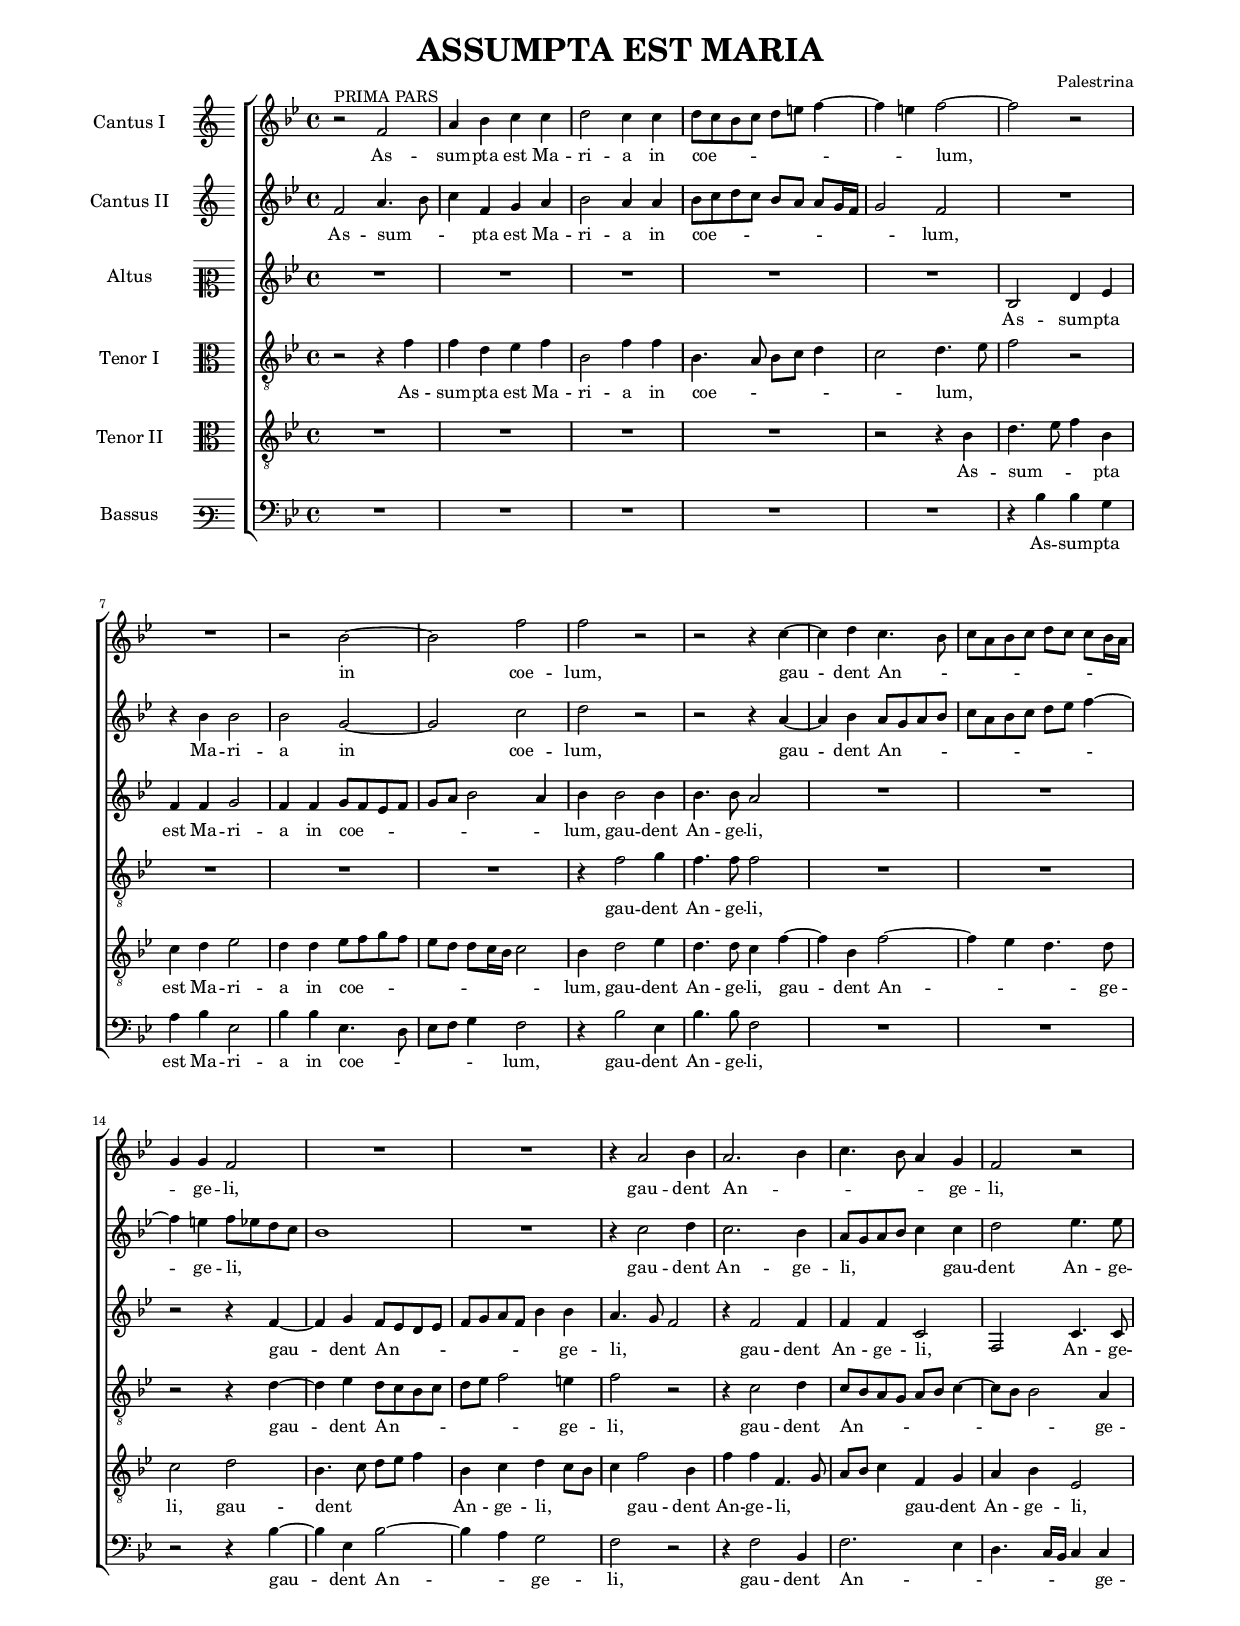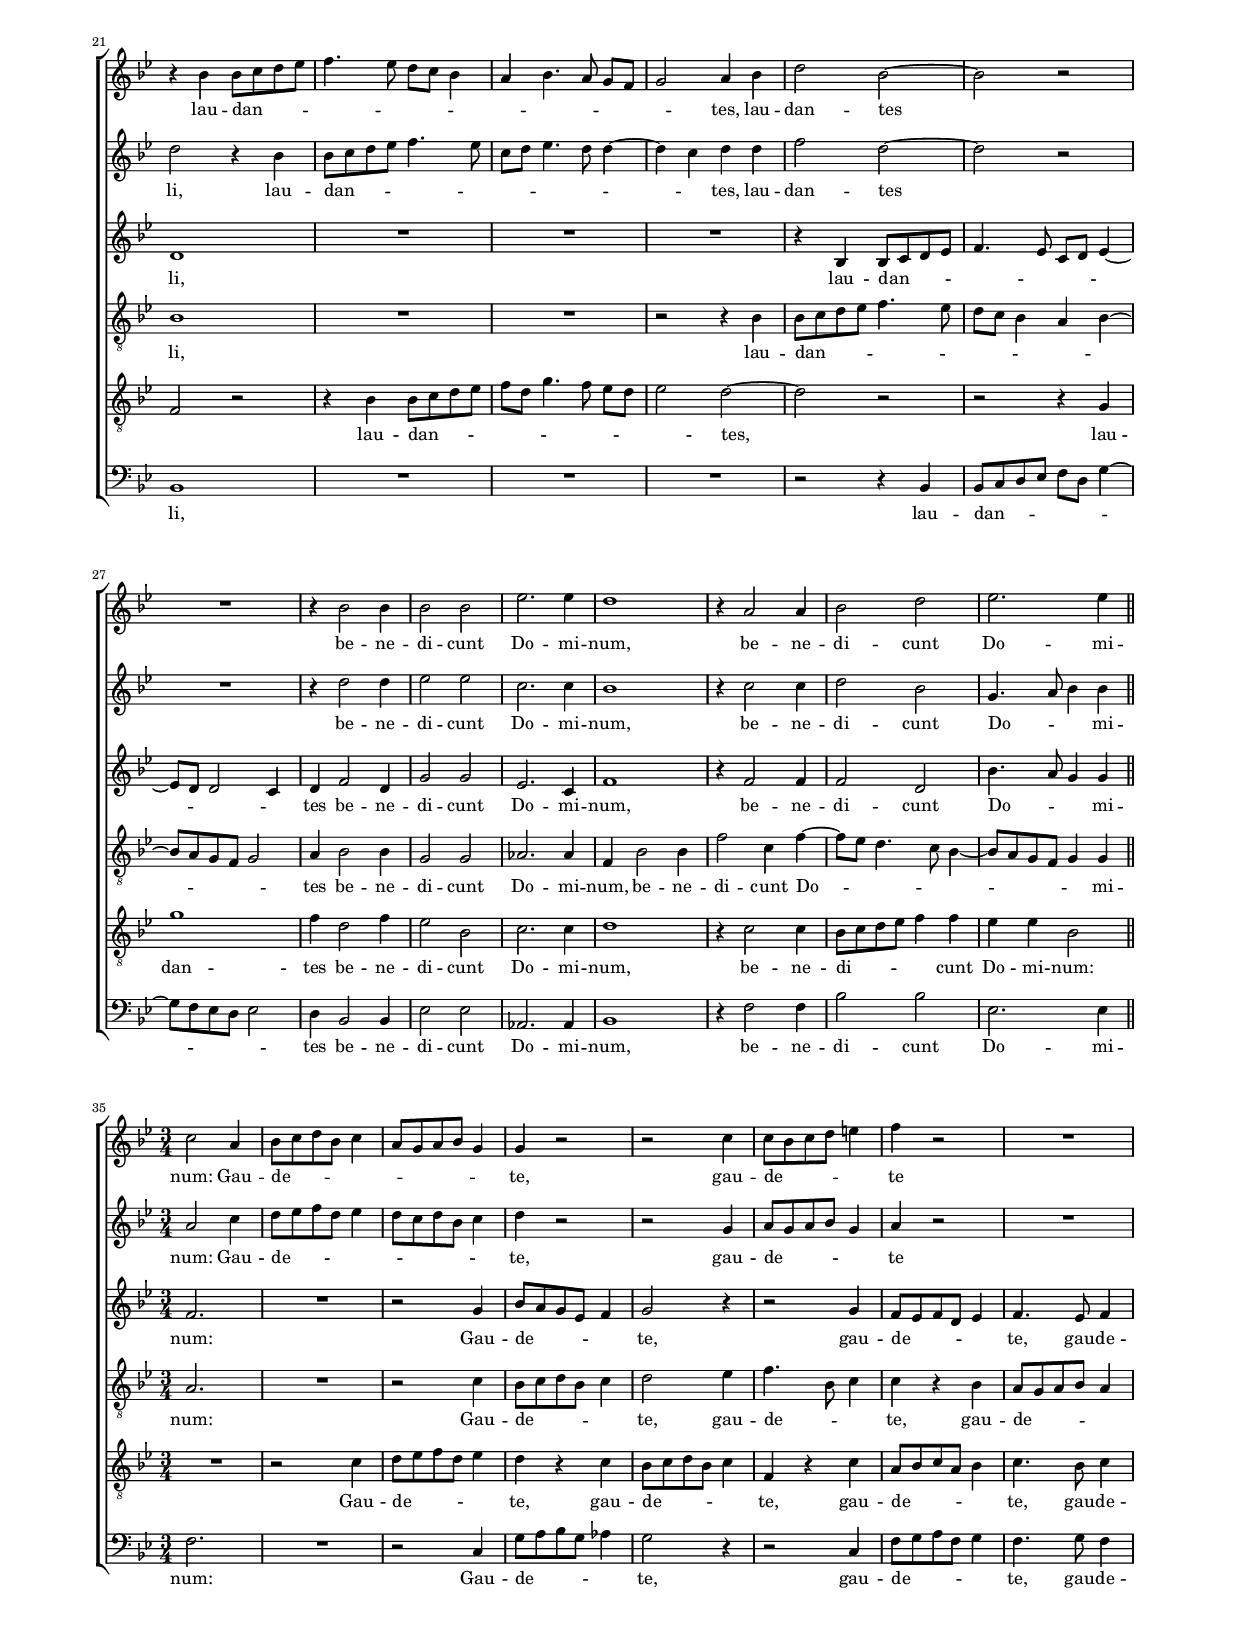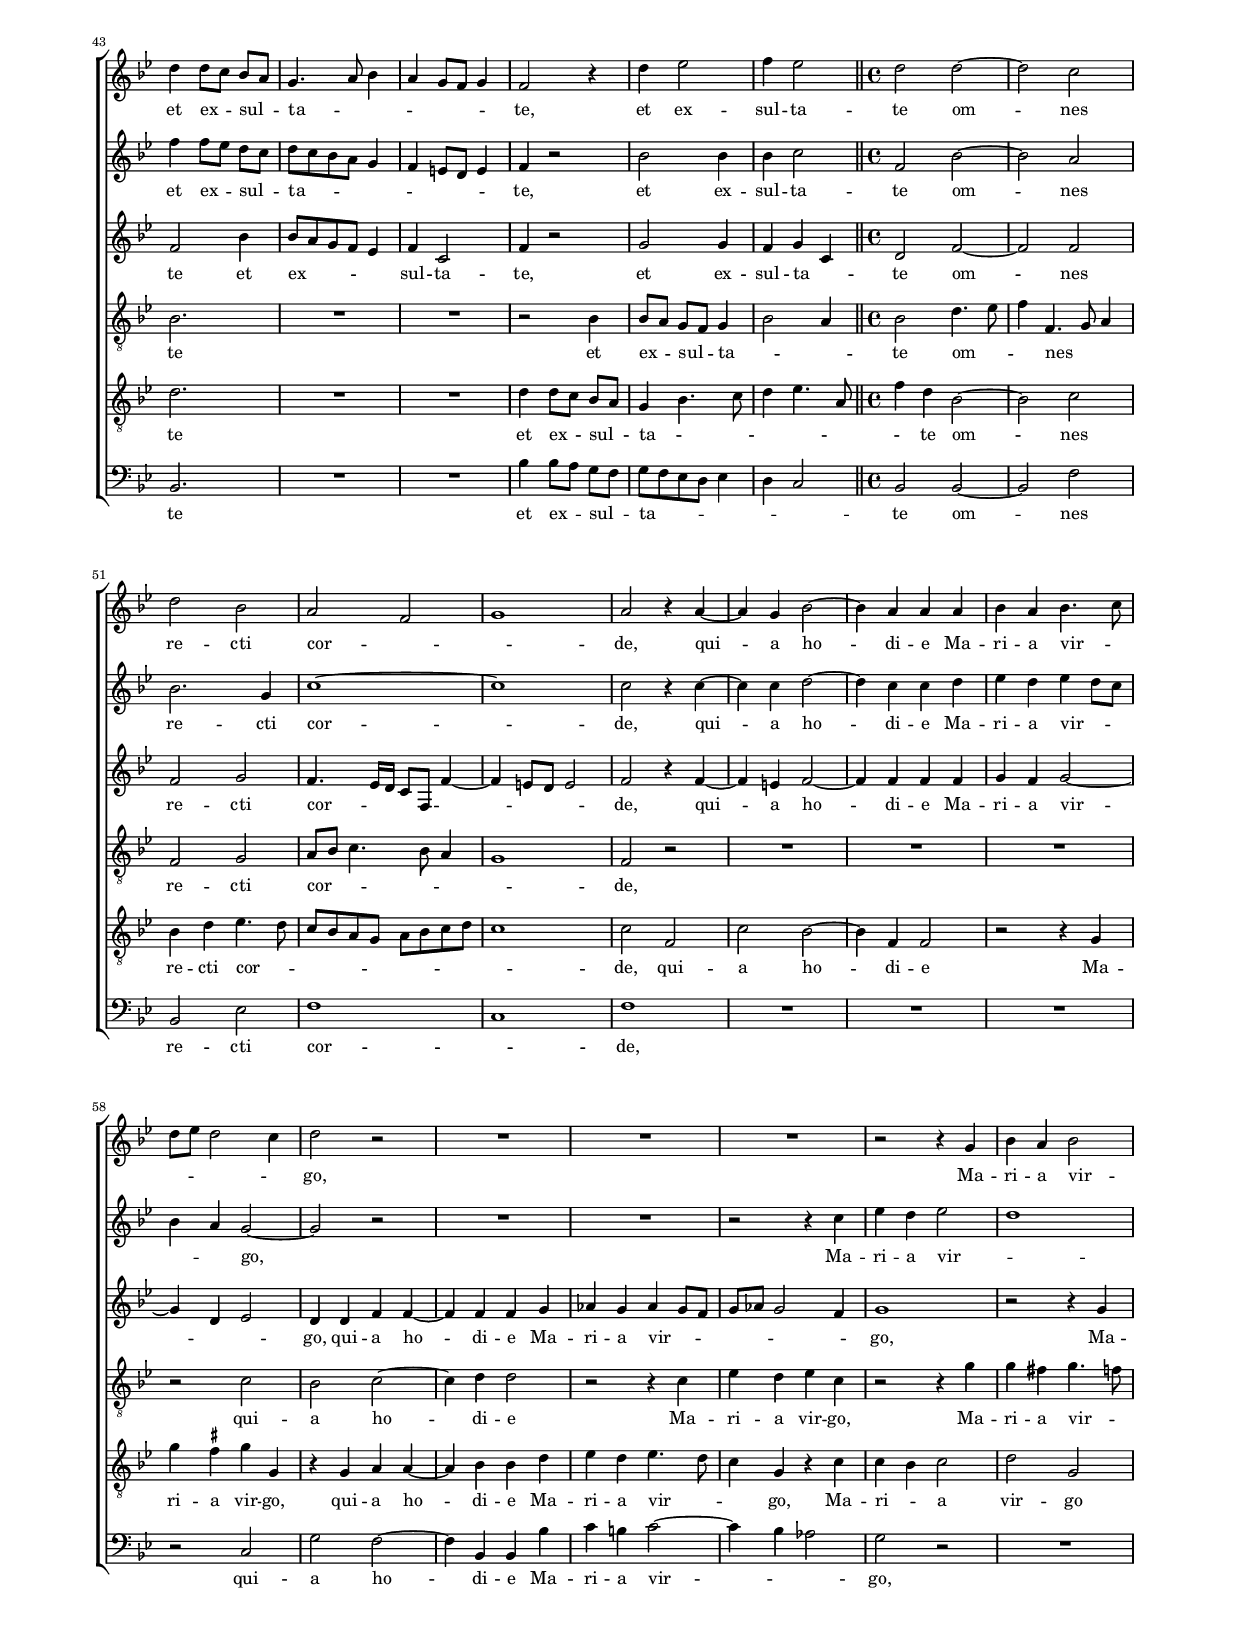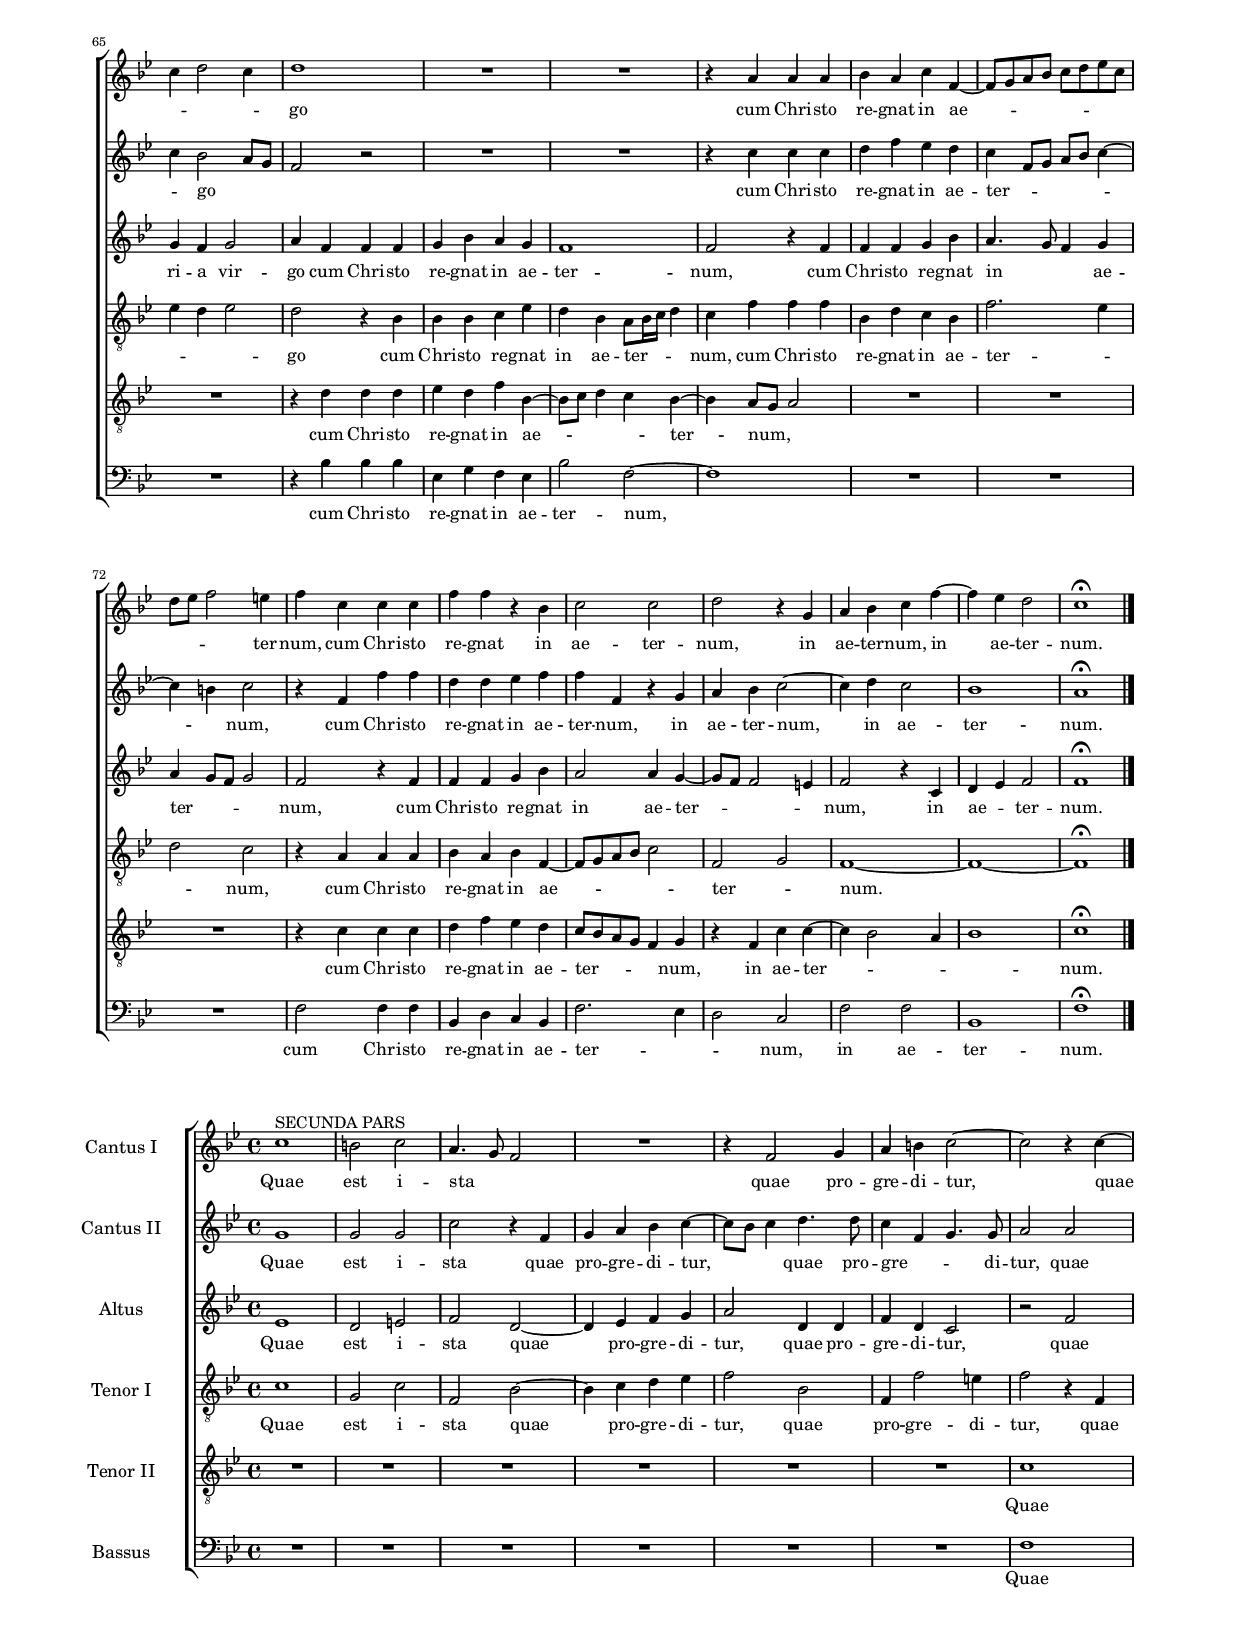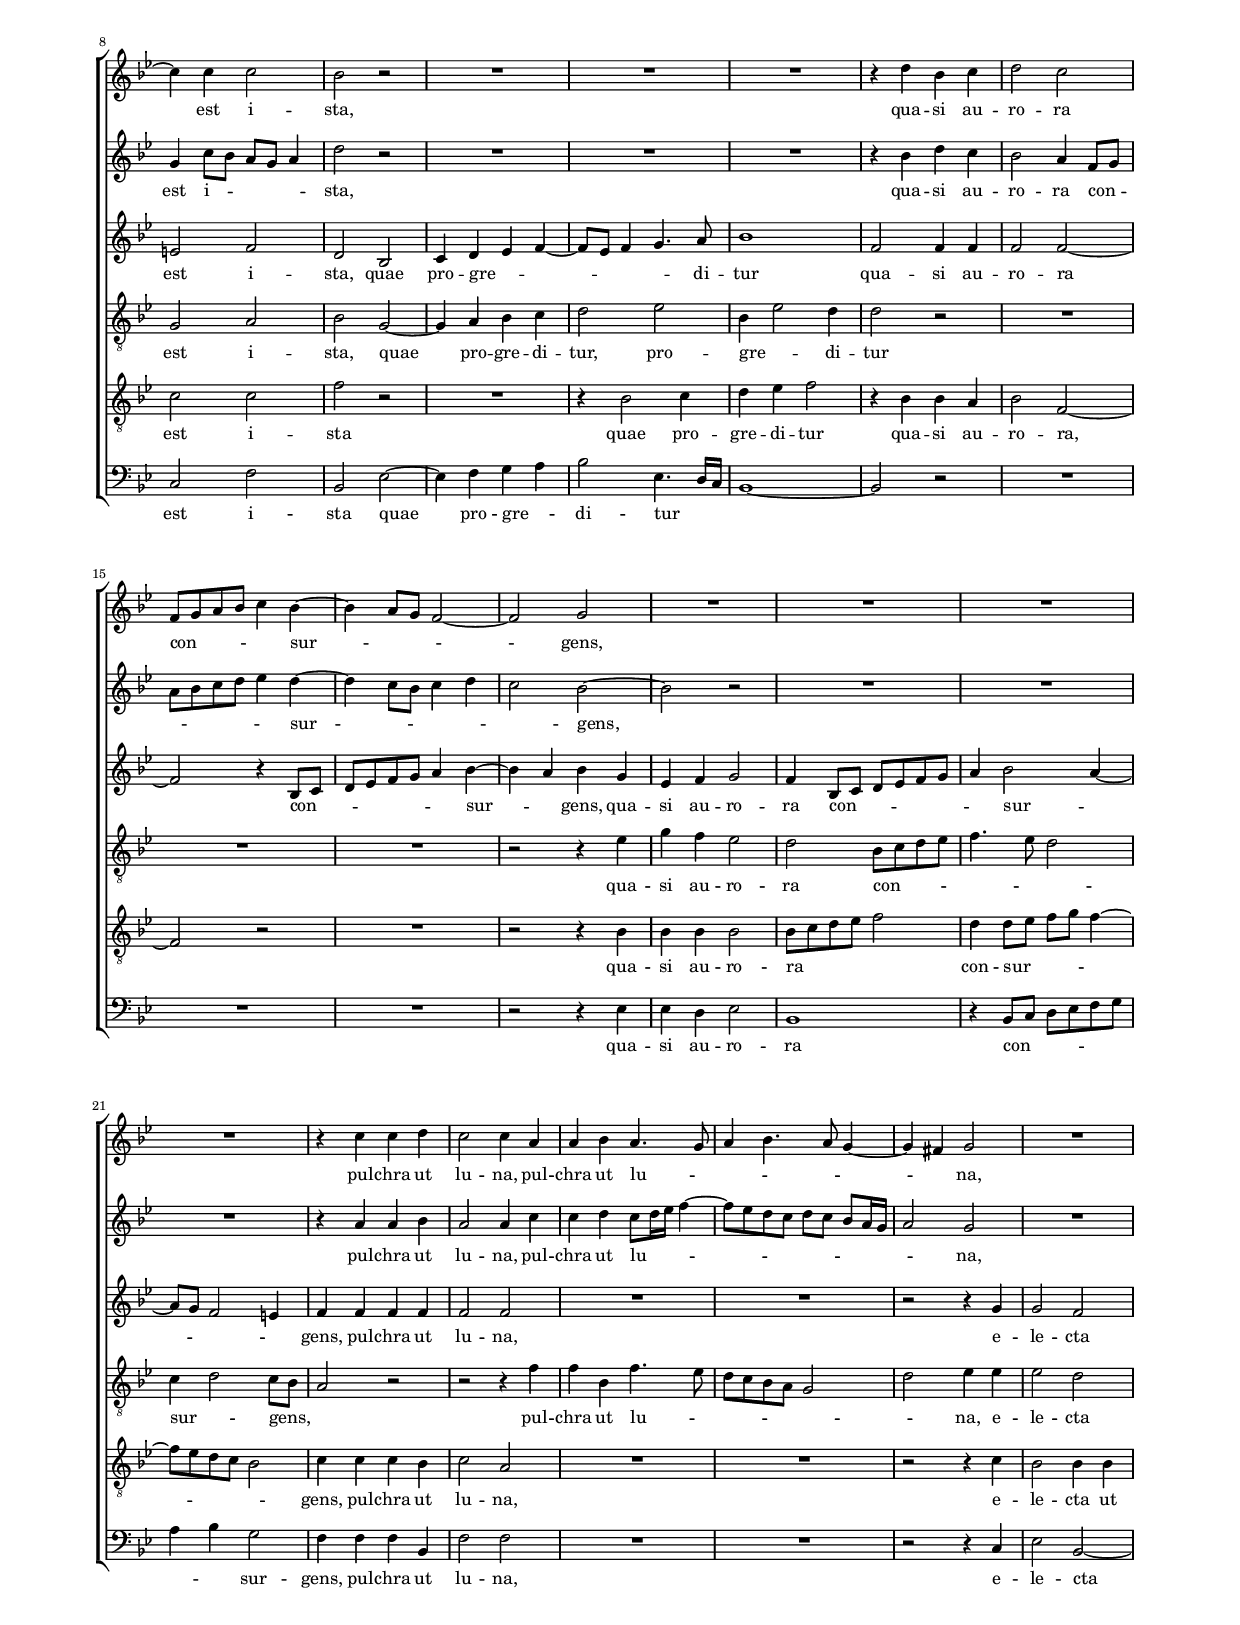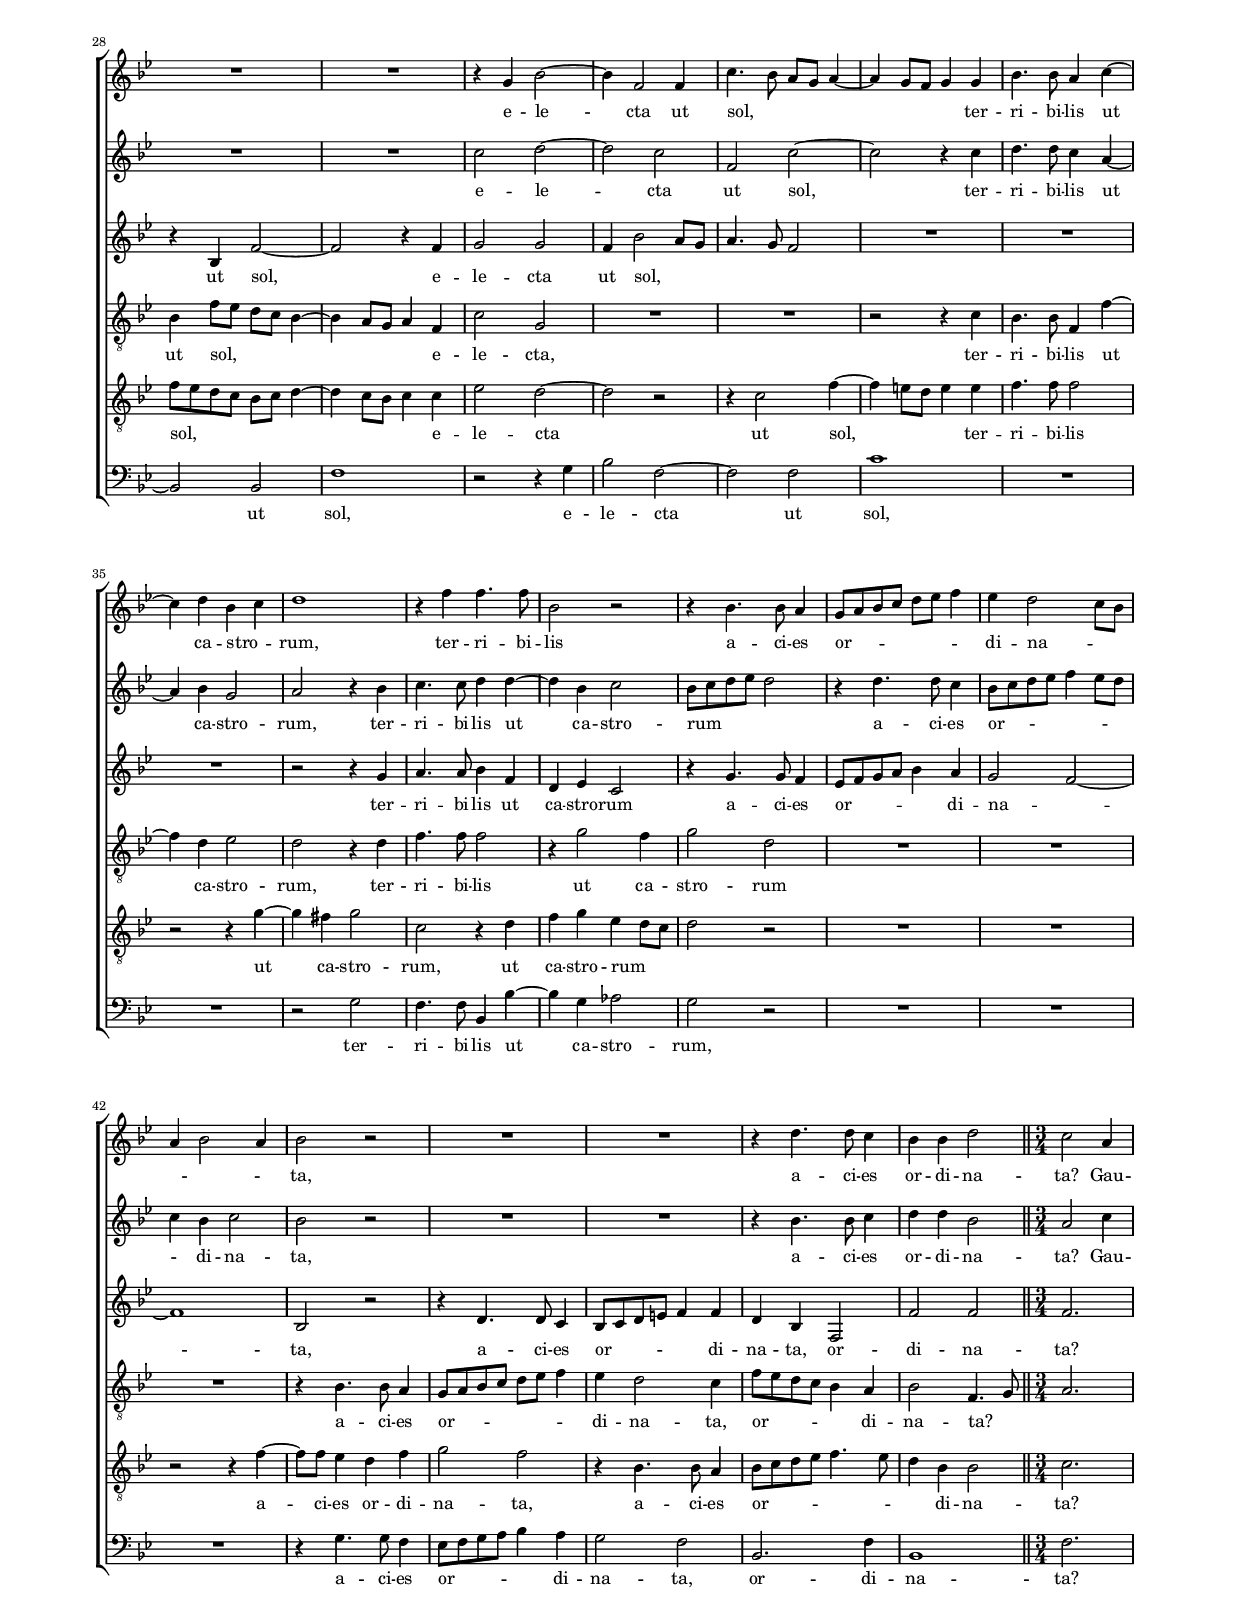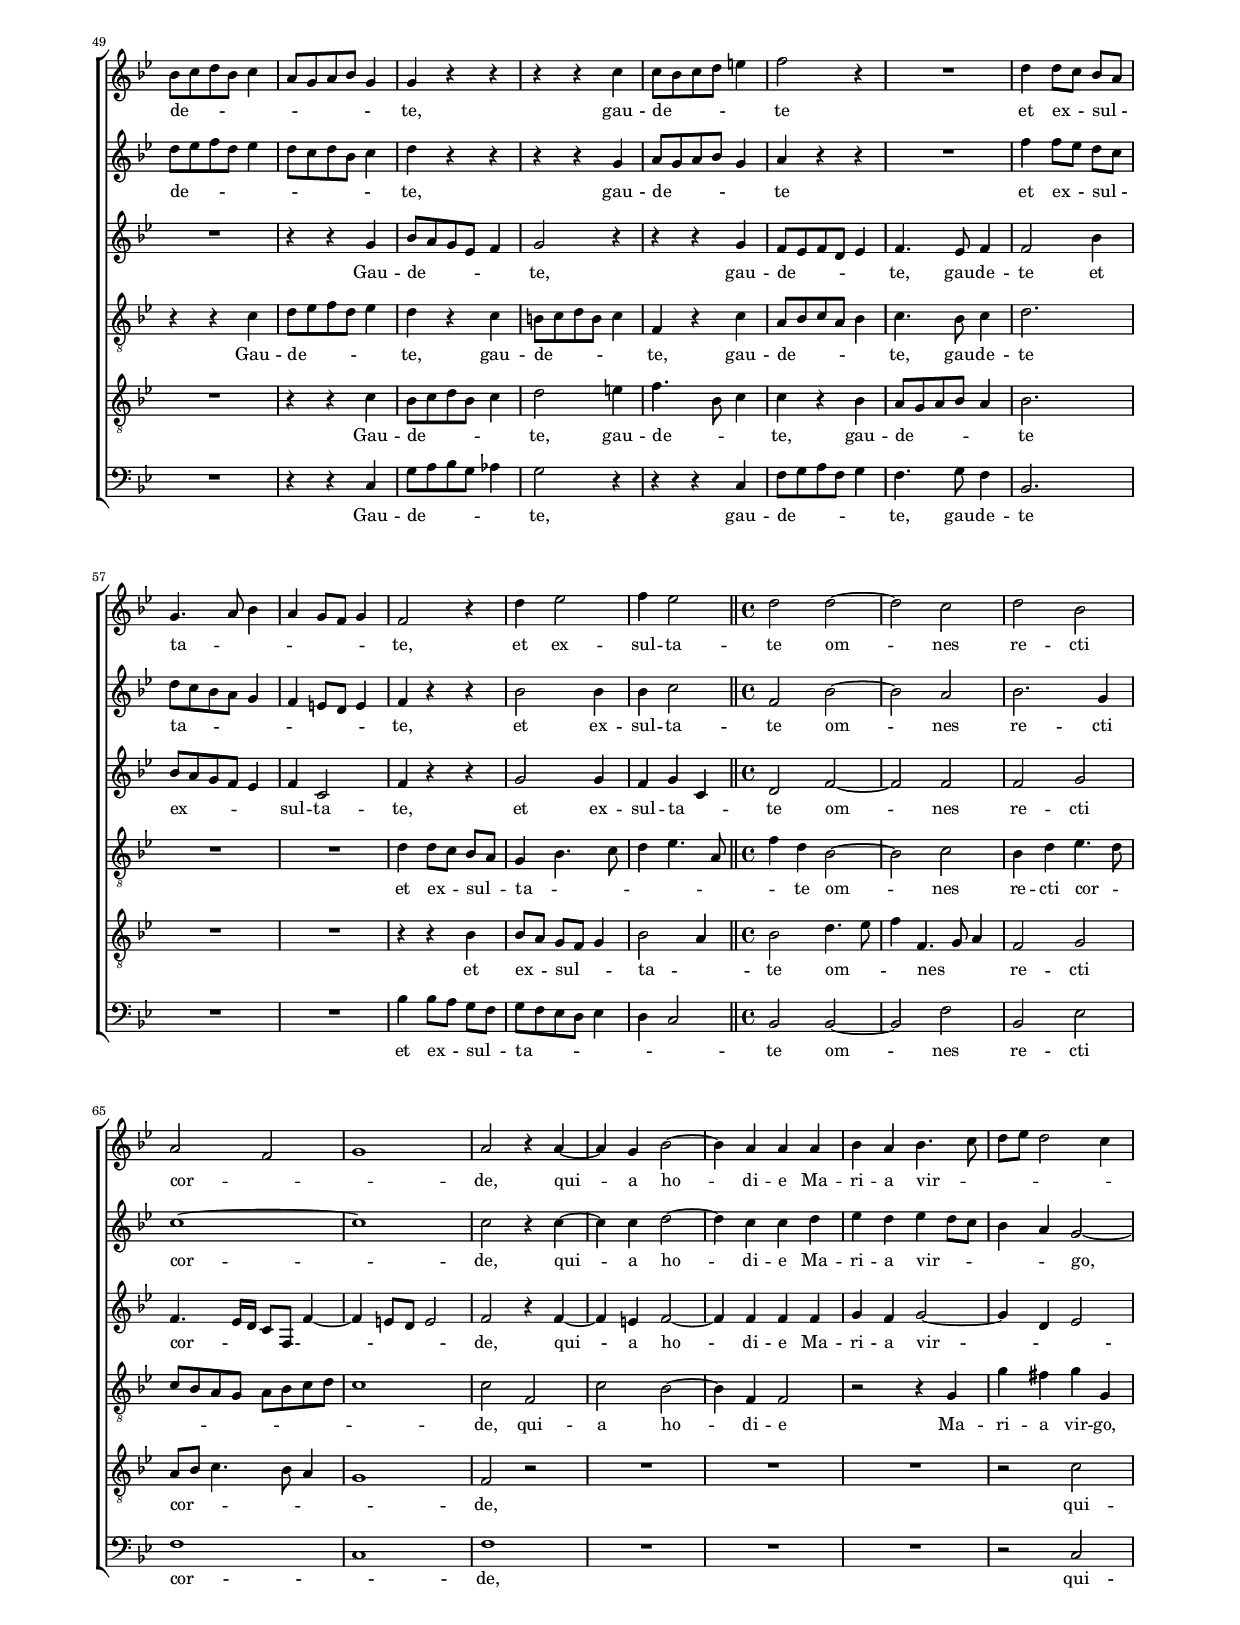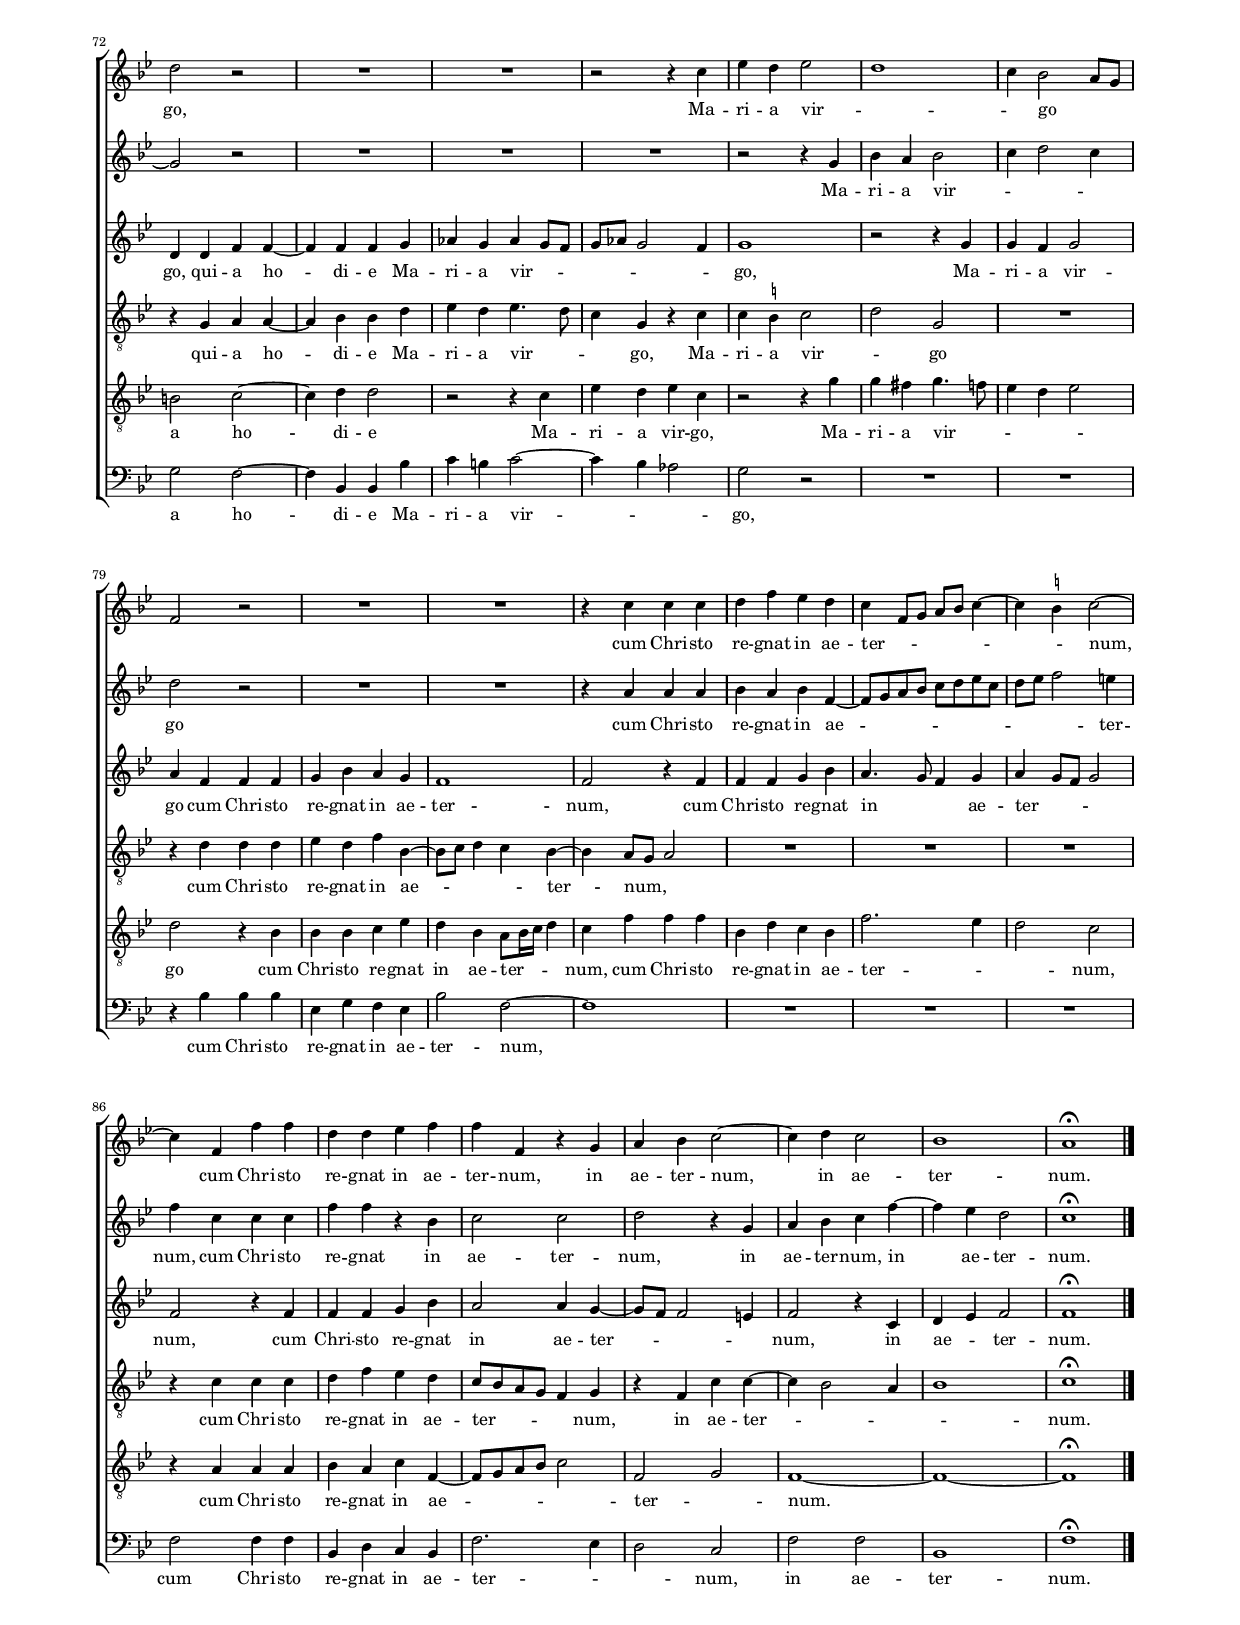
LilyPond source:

\header
{
  title=\markup { \fontsize #2 "ASSUMPTA EST MARIA" }
  composer="Palestrina"
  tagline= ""
}

\version "2.18.2"
\include "deutsch.ly"
#(set-global-staff-size 14)
#(ly:set-option 'point-and-click #f)

	
global = {
	\key b \major
	\time 4/4 \skip 1*34 \bar "||" \time 3/4 \skip 2*21 \bar "||" \time 4/4 \skip 1*31 \bar "|." \break
	}
	
globalsecundus = {
	\key b \major
	\time 4/4 \skip 1*47 \bar "||" \time 3/4 \skip 2*21 \bar "||" \time 4/4 \skip 1*31 \bar "|."
      }

ficta = { \once \set suggestAccidentals = ##t }
m = \melisma
me = \melismaEnd
	
\paper
	{
	top-margin = 1.6 \cm
	bottom-margin = 1.6 \cm
	left-margin = 1.8 \cm
	right-margin = 1.8 \cm
	ragged-bottom = ##f
	ragged-last-bottom = ##t
	print-page-number = ##f
	system-system-spacing = #'((basic-distance . 17) (minimum-distance . 13) (padding . 6) (strechability . 250))
	systems-per-page = 3
	}
	
cantus =  \relative g'
	{
	%Incipit
	\set Staff.instrumentName = \markup { \line { \score {
	<<
	\new Staff  {
	\set Staff.instrumentName = \markup { \fontsize #1 \hcenter-in #15 "Cantus I" \hspace #1 }
	\key c \major
	\clef treble
	\relative g' {
	s4 \bar ""
	}}
	>>
	\layout  {
	raggedright = ##t
	indent = 1.5 \cm
	line-width = 2.2\cm
	\context { \Staff \remove Time_signature_engraver }
	}}} \hspace #1 }
	%End of Incipit
	\set Staff.midiInstrument = "reed organ"
	%1
        r2^\markup { \left-align "PRIMA PARS" } f
	a4 b c c
	d2 c4 c
	d8 \m c b c d e f4~
	%5
	f4 e \me f2~
	f2 r
	R1
	r2 b,2~
	b2 f'
	%10
	f2 r
	r2 r4 c~
	c4 d c4. \m b8
	c8 a b c d[c] c8[ b16 a]
	g4 \me g f2
	%15
	R1
	R
	r4 a2 b4
	a2. \m b4
	c4. b8 a4 \me g
	%20
	f2 r
	r4 b b8 \m c d es
	f4. es8 d c b4
	a4 b4. a8 g[ f]
	g2 \me a4 b
	%25
	d2 b~
	b2 r
	R1
	r4 b2 b4
	b2 b
	%30
	es2. es4
	d1
	r4 a2 a4
	b2 d
	es2. es4
	%35  3/4
	c2 a4
	b8 \m c d b c4
	a8 g a b g4 \me
	g4 r2
	r2 c4
	%40
	c8 \m b c d e4 \me
	f4 r2
	R2.
	d4 d8[ \m c] \me b \m a \me
	g4. \m a8 b4
	%45
	a4 g8 f g4 \me
	f2 r4
	d'4 es2
	f4 es2   % 4/4
	d2 d~
	%50
	d2 c
	d2 b
	a2 \m f
	g1 \me
	a2 r4 a~
	%55
	a4 g b2~
	b4 a a a
	b4 a b4. \m c8
	d8 es d2 c4 \me
	d2 r
	%60
	R1
	R1
	R1
	r2 r4 g,
	b4 a b2 \m
	%65
	c4 d2 c4 \me
	d1
	R
	R
	r4 a a a
	%70
	b4 a c f,~
	f8 \m g a b c d es c
	d8 es f2 \me e4
	f4 c c c
	f4 f r4 b,
	%75
	c2 c
	d2 r4 g,
	a4 b c f~
	f4 es d2
	c1\fermata \bar "|."
	}
	

sextus = \relative g'
	{
	%Incipit
	\set Staff.instrumentName = \markup { \line { \score {
	<<
	\new Staff  {
	\set Staff.instrumentName = \markup { \fontsize #1 \hcenter-in #15 "Cantus II" \hspace #1 }
	\key c \major
	\clef treble
	\relative g' {
	s4 \bar ""
	}}
	>>
	\layout  {
	raggedright = ##t
	indent = 1.5 \cm
	line-width = 2.2\cm
	\context { \Staff \remove Time_signature_engraver }
	}}} \hspace #1 }
	%End of Incipit
	\set Staff.midiInstrument = "reed organ"
	%1
	f2 a4. \m b8
	c4 \me f, g a
	b2 a4 a
	b8 \m c d c b[ a] a[ g16 f]
	%5
	g2 \me f
	R1
	r4 b b2
	b2 g~
	g2 c
	%10
	d2 r
	r2 r4 a~
	a4 b a8 \m g a b
	c8 a b c d es f4~
	f4 \me e f8 \m es d c
	%15
	b1 \me
	R
	r4 c2 d4
	c2. b4
	a8 \m g a b c4 \me c
	%20
	d2 es4. es8
	d2 r4 b
	b8 \m c d es f4. es8
	c8 d es4. d8 d4~
	d4 c \me d d
	%25
	f2 d~
	d2 r
	R1
	r4 d2 d4
	es2 es
	%30
	c2. c4
	b1
	r4 c2 c4
	d2 b
	g4. \m a8 b4 \me b
	%35   3/4
	a2 c4
	d8 \m es f d es4
	d8 c d b c4 \me
	d4 r2
	r2 g,4
	%40
	a8 \m g a b g4 \me
	a4 r2
	R2.
	f'4 f8[ \m es] \me d \m c \me
	d8 \m c b a g4
	%45
	f4 e8 d e4 \me
	f4 r2
	b2 b4
	b4 c2    % 4/4
	f,2 b~
	%50
	b2 a
	b2. g4
	c1~
	c1
	c2 r4 c~
	%55
	c4 c d2~
	d4 c c d
	es4 d es \m d8 c
	b4 a \me g2~
	g2 r
	%60
	R1
	R
	r2 r4 c
	es4 d es2 \m
	d1
	%65
	c4 \me b2 \m a8 g
	f2 \me r
	R1
	R
	r4 c' c c
	%70
	d4 f es d
	c4 \m f,8 g a b c4~
	c4 h \me c2
	r4 f, f' f
	d4 d es f
	%75
	f4 f, r g
	a4 b c2~
	c4 d c2
	b1
	a1\fermata
	}
	

altus =  \relative c'
        {
       %Incipit
	\set Staff.instrumentName = \markup { \line { \score {
	<<
	\new Staff  {
	\set Staff.instrumentName = \markup { \fontsize #1 \hcenter-in #15 "Altus" \hspace #1 }
	\key c \major
	\clef mezzosoprano
	\relative g' {
	s4 \bar ""
	}}
	>>
	\layout  {
	raggedright = ##t
	indent = 1.5 \cm
	line-width = 2.2\cm
	\context { \Staff \remove Time_signature_engraver }
	}}} \hspace #1 }
	%End of Incipit
	\set Staff.midiInstrument = "reed organ"
	%1
	R1
	R
	R
	R
	%5
	R
	b2 d4 es
	f4 f g2
	f4 f g8 \m f es f
	g8 a b2 a4 \me
	%10
	b4 b2 b4
	b4. b8 a2
	R1
	R
	r2 r4 f~
	%15
	f4 g f8 \m es d es
	f8 g a f b4 \me b
	a4. \m g8 f2 \me
	r4 f2 f4
	f4 f c2 \m
	%20
	f,2 \me c'4. c8
	d1
	R1
	R
	R
	%25
	r4 b b8 \m c d es
	f4. es8 c8 d es4~
	es8 d d2 c4 \me
	d4 f2 d4
	g2 g
	%30
	es2. c4
	f1
	r4 f2 f4
	f2 d
	b'4. \m a8 g4 \me g
	%35    3/4
	f2.
	R2.
	r2 g4
	b8 \m a g es f4 \me
	g2 r4
	%40
	r2 g4
	f8 \m es f d es4 \me
	f4. es8 f4
	f2 b4
	b8 \m a g f es4 \me
	%45
	f4 c2
	f4 r2
	g2 g4
	f4 g \m c, \me    % 4/4
	d2 f~
	%50
	f2 f
	f2 g
	f4. \m es16 d c8 f, f'4~
	f4 e8 d e2 \me
	f2 r4 f~
	%55
	f4 e f2~
	f4 f f f
	g4 f g2~
	g4 \m d es2 \me
	d4 d f f~
	%60
	f f f g
	as4 g as \m g8 f
	g8 as g2 f4 \me
	g1
	r2 r4 g
	%65
	g4 f g2
	a4 f f f
	g4 b a g
	f1
	f2 r4 f
	%70
	f4 f g b
	a4. \m g8 f4 \me g
	a4 \m g8 f g2 \me
	f2 r4 f
	f4 f g b
	%75
	a2 a4 g~
	g8 \m f f2 e4 \me
	f2 r4 c
	d4 \m es \me f2
	f1\fermata
	}
	

tenor =  \relative f'
	{
	%Incipit
	\set Staff.instrumentName = \markup { \line { \score {
	<<
	\new Staff  {
	\set Staff.instrumentName = \markup { \fontsize #1 \hcenter-in #15 "Tenor I" \hspace #1 }
	\key c \major
	\clef alto
	\relative g {
	s4 \bar ""
	}}
	>>
	\layout  {
	raggedright = ##t
	indent = 1.5 \cm
	line-width = 2.2\cm
	\context { \Staff \remove Time_signature_engraver }
	}}} \hspace #1 }
	%End of Incipit
	\set Staff.midiInstrument = "reed organ"
	%1
	r2 r4 f
	f4 d es f
	b,2 f'4 f
	b,4. \m a8 b8 c d4
	%5
	c2 \me d4. \m es8
	f2 \me r
	R1
	R
	R
	%10
	r4 f2 g4
	f4. f8 f2
	R1
	R
	r2 r4 d~
	%15
	d4 es d8 \m c b c
	d8 es f2 \me e4
	f2 r
	r4 c2 d4
	c8 \m b a g a b c4~
	%20
	c8 b b2 \me a4
	b1
	R1
	R
	r2 r4 b
	%25
	b8 \m c d es f4. es8
	d8 c b4 a b~
	b8 a g f g2 \me
	a4 b2 b4
	g2 g
	%30
	as2. as4
	f4 b2 b4
	f'2 c4 f~
	f8 \m es d4. c8 b4~
	b8 a g f g4 \me g
	%35   3/4
	a2.
	R2.
	r2 c4
	b8 \m c d b c4 \me
	d2 es4
	%40
	f4. \m b,8 c4 \me
	c4 r b
	a8 \m g a b a4 \me
	b2.
	R2.
	%45
	R
	r2 b4
	b8[ \m a] \me g \m f \me g4 \m
	b2 a4 \me      % 4/4
	b2 d4. \m es8
	%50
	f4 \me f,4. \m g8 a4 \me
	f2 g
	a8 \m b c4. b8 a4
	g1 \me
	f2 r
	%55
	R1
	R
	R
	r2 c'
	b2 c~
	%60
	c4 d d2
	r2 r4 c
	es4 d es c
	r2 r4 g'
	g4 fis g4. \m f8	
	%65
	es4 d es2 \me
	d2 r4 b
	b4 b c es
	d4 b a8 \m b16 c d4 \me
	c4 f f f
	%70
	b,4 d c b
	f'2. \m es4
	d2 \me c
	r4 a a a
	b4 a b f~
	%75
	f8 \m g a b c2 \me
	f,2 \m g \me
	f1~
	f1~
	f1\fermata
	}
	
quintus  =  \relative c'
	{
	%Incipit
	\set Staff.instrumentName = \markup { \line { \score {
	<<
	\new Staff  {
	\set Staff.instrumentName = \markup { \fontsize #1 \hcenter-in # 15  "Tenor II" \hspace #1 }
	\key c \major
	\clef alto
	\relative c {
	s4 \bar ""
	}}
	>>
	\layout  {
	raggedright = ##t
	indent = 1.5 \cm
	line-width = 2.2\cm
	\context { \Staff \remove Time_signature_engraver }
	}}} \hspace #1 }
	%End of Incipit
	\set Staff.midiInstrument = "reed organ"
	%1
	R1
	R
	R
	R
	%5
	r2 r4 b
	d4. \m es8 f4 \me b,
	c4 d es2
	d4 d es8 \m f g f
	es8[ d] d8 c16 b c2 \me
	%10
	b4 d2 es4
	d4. d8 c4 f~
	f4 b, f'2~
	f4 \m es d4. \me d8
	c2 d
	%15
	b4. \m c8 d[ es] f4 \me
	b,4 c d4 \m c8 b
	c4 \me f2 b,4
	f'4 f f,4. \m g8
	a8 b c4 \me f, g
	%20
	a4 b es,2 \m
	f2 \me r
	r4 b b8 \m c d es
	f8 d g4. f8 es[ d]
	es2 \me d2~
	%25
	d2 r
	r2 r4 g,
	g'1
	f4 d2 f4
	es2 b
	%30
	c2. c4
	d1
	r4 c2 c4
	b8 \m c d es f4 \me f
	es4 es b2  
	%35    3/4
	R2.
	r2 c4
	d8 \m es f d es4 \me
	d4 r c
	b8 \m c d b c4 \me
	%40
	f,4 r c'
	a8 \m b c a b4 \me
	c4. b8 c4
	d2.
	R2.
	%45
	R2.
	d4 d8[ \m c] \me b \m a \me
	g4 \m b4. c8
	d4 es4. a,8    % 4/4
	f'4 \me d b2~
	%50
	b2 c
	b4 d es4. \m d8
	c8 b a g a b c d
	c1 \me
	c2 f,
	%55
	c'2 b~
	b4 f f2
	r2 r4 g
	g'4 \ficta fis g g,
	r4 g a a~
	%60
	a4 b b d
	es4 d es4. \m d8
	c4 \me g r c
	c4 \m b \me c2
	d2 g,
	%65
	R1
	r4 d' d d
	es4 d f b,~
	b8 \m c d4 c \me b~
	b4 a8 \m g a2 \me
	%70
	R1
	R
	R
	r4 c c c
	d4 f es d
	%75
	c8 \m b a g f4 \me g
	r4 f c' c~
	c4 \m b2 a4
	b1 \me
	c1\fermata
	}


bassus  =  \relative b
	{
	%Incipit
	\set Staff.instrumentName = \markup { \line { \score {
	<<
	\new Staff  {
	\set Staff.instrumentName = \markup { \fontsize #1 \hcenter-in # 15  "Bassus" \hspace #1 }
	\key c \major
	\clef varbaritone
	\relative c {
	s4 \bar ""
	}}
	>>
	\layout  {
	raggedright = ##t
	indent = 1.5 \cm
	line-width = 2.2\cm
	\context { \Staff \remove Time_signature_engraver }
	}}} \hspace #1 }
	%End of Incipit
	\set Staff.midiInstrument = "reed organ"
	%1
	R1
	R
	R
	R
	%5
	R
	r4 b b g
	a4 b es,2
	b'4 b es,4. \m d8
	es8 f g4 \me f2
	%10
	r4 b2 es,4
	b'4. b8 f2
	R1
	R
	r2 r4 b~
	%15
	b4 es, b'2~
	b4 \m a \me g2
	f2 r
	r4 f2 b,4
	f'2. \m es4
	%20
	d4. c16 b c4 \me c
	b1
	R1
	R
	R
	%25
	r2 r4 b
	b8 \m c d es f d g4~
	g8 f es d es2 \me
	d4 b2 b4
	es2 es
	%30
	as,2. as4
	b1
	r4 f'2 f4
	b2 b
	es,2. es4
	%35  3/4
	f2.
	R2.
	r2 c4
	g'8 \m a b g as4 \me
	g2 r4
	%40
	r2 c,4
	f8 \m g a f g4 \me
	f4. g8 f4
	b,2.
	R2.
	%45
	R
	b'4 b8[ \m a] \me g \m f \me
	g8 \m f es d es4
	d4 c2 \me  % 4/4
	b2 b~
	%50
	b2 f'
	b,2 es
	f1 \m
	c1 \me
	f1
	%55
	R1
	R
	R
	r2 c
	g'2 f~
	%60
	f4 b, b b'
	c4 h c2~
	c4 \m b as2 \me
	g2 r
	R1
	%65
	R1
	r4 b b b
	es,4 g f es
	b'2 f~
	f1
	%70
	R1
	R
	R
	f2 f4 f
	b,4 d c b
	%75
	f'2. \m es4
	d2 \me c
	f2 f
	b,1
	f'\fermata
	}
	
	
cantusstaff = \context Staff = "cantus" <<
	\global
	\context Voice = "cantus" {\cantus}
	\lyricmode <<
		\lyricsto "cantus"
		\new Lyrics
		{
		As -- sum -- pta est Ma -- ri -- a in coe -- lum,
		in coe -- lum,
		gau -- dent An -- ge -- li,
		gau -- dent An -- ge -- li,
		lau -- dan -- tes,
		lau -- dan -- tes
		be -- ne -- di -- cunt Do -- mi -- num,
		be -- ne -- di -- cunt Do -- mi -- num:
		Gau -- de -- te,
		gau -- de -- te
		et ex -- sul -- ta -- te,
		et ex -- sul -- ta -- te om -- nes re -- cti cor -- de,
		qui -- a ho -- di -- e Ma -- ri -- a vir -- go,
		Ma -- ri -- a vir -- go
		cum Chri -- sto re -- gnat in ae -- ter -- num,
		cum Chri -- sto re -- gnat in ae -- ter -- num,
		in ae -- ter -- num,
		in ae -- ter -- num.
		}
		>>
	>>


sextusstaff = \context Staff = "sextus" <<
	\global
	\context Voice = "sextus" {\sextus}
	\lyricmode <<
	\lyricsto "sextus"
		\new Lyrics
		{
		As -- sum -- pta est Ma -- ri -- a in coe -- lum,
		Ma -- ri -- a in coe -- lum,
		gau -- dent An -- ge -- li,
		gau -- dent An -- ge -- li,
		gau -- dent An -- ge -- li,
		lau -- dan -- tes,
		lau -- dan -- tes
		be -- ne -- di -- cunt Do -- mi -- num,
		be -- ne -- di -- cunt Do -- mi -- num:
		Gau -- de -- te,
		gau -- de -- te
		et ex -- sul -- ta -- te,
		et ex -- sul -- ta -- te om -- nes re -- cti cor -- de,
		qui -- a ho -- di -- e Ma -- ri -- a vir -- go,
		Ma -- ri -- a vir -- go
		cum Chri -- sto re -- gnat in ae -- ter -- num,
		cum Chri -- sto re -- gnat in ae -- ter -- num,
		in ae -- ter -- num,
		in ae -- ter -- num.
		}
		>>
	>>


altusstaff = \context Staff = "altus" <<
	\global
	\context Voice = "altus" {\altus}
	\lyricmode <<
	\lyricsto "altus"
		\new Lyrics
		{
		As -- sum -- pta est Ma -- ri -- a in coe -- lum,
		gau -- dent An -- ge -- li,
		gau -- dent An -- ge -- li,
		gau -- dent An -- ge -- li,
		An -- ge -- li,
		lau -- dan -- tes
		be -- ne -- di -- cunt Do -- mi -- num,
		be -- ne -- di -- cunt Do -- mi -- num:
		Gau -- de -- te,
		gau -- de -- te,
		gau -- de -- te
		et ex -- sul -- ta -- te,
		et ex -- sul -- ta -- te om -- nes re -- cti cor -- de,
		qui -- a ho -- di -- e Ma -- ri -- a vir -- go,
		qui -- a ho -- di -- e Ma -- ri -- a vir -- go,
		Ma -- ri -- a vir -- go
		cum Chri -- sto re -- gnat in ae -- ter -- num,
		cum Chri -- sto re -- gnat in ae -- ter -- num,
		cum Chri -- sto re -- gnat in ae -- ter -- num,
		in ae -- ter -- num.
		}
		>>
	>>


tenorstaff = \context Staff = "tenor" <<
	\global
	\clef "G_8"
	\context Voice = "tenor" {\tenor}
	\lyricmode <<
	\lyricsto "tenor"
		\new Lyrics
		{
		As -- sum -- pta est Ma -- ri -- a in coe -- lum,
		gau -- dent An -- ge -- li,
		gau -- dent An -- ge -- li,
		gau -- dent An -- ge -- li,
		lau -- dan -- tes
		be -- ne -- di -- cunt Do -- mi -- num,
		be -- ne -- di -- cunt Do -- mi -- num:
		Gau -- de -- te,
		gau -- de -- te,
		gau -- de -- te
		et ex -- sul -- ta -- te om -- nes re -- cti cor -- de,
		qui -- a ho -- di -- e Ma -- ri -- a vir -- go,
		Ma -- ri -- a vir -- go
		cum Chri -- sto re -- gnat in ae -- ter -- num,
		cum Chri -- sto re -- gnat in ae -- ter -- num,
		cum Chri -- sto re -- gnat in ae -- ter -- num.
		}
	>>
	>>

quintusstaff = \context Staff = "quintus" <<
	\global
	\clef "G_8"
	\context Voice = "quintus" {\quintus}
	\lyricmode <<
	\lyricsto "quintus"
		\new Lyrics
		{
		As -- sum -- pta est Ma -- ri -- a in coe -- lum,
		gau -- dent An -- ge -- li,
		gau -- dent An -- ge -- li,
		gau -- dent An -- ge -- li,
		gau -- dent An -- ge -- li,
		gau -- dent An -- ge -- li,
		lau -- dan -- tes,
		lau -- dan -- tes
		be -- ne -- di -- cunt Do -- mi -- num,
		be -- ne -- di -- cunt Do -- mi -- num:
		Gau -- de -- te,
		gau -- de -- te,
		gau -- de -- te,
		gau -- de -- te
		et ex -- sul -- ta -- te om -- nes re -- cti cor -- de,
		qui -- a ho -- di -- e Ma -- ri -- a vir -- go,
		qui -- a ho -- di -- e Ma -- ri -- a vir -- go,
		Ma -- ri -- a vir -- go
		cum Chri -- sto re -- gnat in ae -- ter -- num,
		cum Chri -- sto re -- gnat in ae -- ter -- num,
		in ae -- ter -- num.
		}
	>>
	>>
	
bassusstaff = \context Staff = "bassus" <<
	\global
	\clef bass
	\context Voice = "bassus" {\bassus}
	\lyricmode <<
	\lyricsto "bassus"
		\new Lyrics
		{
		As -- sum -- pta est Ma -- ri -- a in coe -- lum,
		gau -- dent An -- ge -- li,
		gau -- dent An -- ge -- li,
		gau -- dent An -- ge -- li,
		lau -- dan -- tes
		be -- ne -- di -- cunt Do -- mi -- num,
		be -- ne -- di -- cunt Do -- mi -- num:
		Gau -- de -- te,
		gau -- de -- te,
		gau -- de -- te
		et ex -- sul -- ta -- te om -- nes re -- cti cor -- de,
		qui -- a ho -- di -- e Ma -- ri -- a vir -- go,
		cum Chri -- sto re -- gnat in ae -- ter -- num,
		cum Chri -- sto re -- gnat in ae -- ter -- num,
		in ae -- ter -- num.
		}
	>>
	>>


\score
{

	\context ChoirStaff 
	 \with { \override StaffGrouper.staff-staff-spacing.basic-distance = #11 }
	<<
		\cantusstaff
		\sextusstaff
		\altusstaff
		\tenorstaff
		\quintusstaff
		\bassusstaff
		>>
		
	\layout
	{
	indent = 2.5 \cm
	%	\context { \Staff \override VerticalAxisGroup.minimum-Y-extent = #'(-3 . 4)}
	\context { \Staff \override TimeSignature.break-visibility = #end-of-line-invisible }
%	\context { \Staff \override InstrumentName.X-offset = #'-25 }
	\context { \Voice \override Slur.transparent = ##t }
	\context { \Score \override BarNumber.padding = #2 }
	\context { \Voice \override NoteHead.style = #'baroque }
	}

	
\midi
	{
    	\tempo 2 = 85
	}
	
}

%SECUNDA PARS

cantussecundus =  \transpose a g \relative c''
	{
	\set Staff.instrumentName = \markup { \fontsize #1 \hcenter-in #15 "Cantus I" \hspace #1 }
	\set Staff.midiInstrument = "reed organ"
	%1
	d1^\markup { \left-align "SECUNDA PARS" }
	cis2 d
	h4. \m a8 g2 \me
	R1
	%5
	r4 g2 a4 |
	h4 cis d2~
	d2 r4 d~
	d4 d d2
	c2 r
	%10
	R1 |
	R1
	R1
	r4 e c d
	e2 d
	%15
	g,8 \m a h c d4 \me c~ |
	c4 \m h8 a g2~
	g2 \me a
	R1
	R1
	%20
	R1 |
	R1
	r4 d d e
	d2 d4 h
	h4 c h4. \m a8
	%25
	h4 c4. h8 a4~ |
	a4 gis \me a2
	R1
	R1
	R1
	%30
	r4 a c2~ |
	c4 g2 g4
	d'4. \m c8 h a h4~ 
	h4 a8 g a4 \me a
	c4. c8 h4 d~
	%35
	d4 e c \m d \me |
	e1
	r4 g g4. g8
	c,2 r
	r4 c4. c8 h4
	%40
	a8 \m h c d e f g4 \me |
	f4 e2 \m d8 c
	h4 c2 h4 \me
	c2 r
	R1
	%45
	R1 |
	r4 e4. e8 d4
	c4 c e2   % 3/4
	d2 h4
	c8 \m d e c d4
	%50
	h8 a h c a4 \me |
	a4 r r
	r4 r d
	d8 \m c d e fis4 \me
	g2 r4
	%55
	R2. |
	e4 e8[ \m d] \me c \m h \me
	a4. \m h8 c4
	h4 a8 g a4 \me
	g2 r4
	%60
	e'4 f2 |
	g4 f2  % 4/4
	e2 e~
	e2 d
	e2 c
	%65
	h2 \m g |
	a1 \me
	h2 r4 h~
	h4 a c2~
	c4 h h h
	%70
	c4 h c4. \m d8 |
	e8 f e2 d4 \me
	e2 r
	R1
	R1
	%75
	r2 r4 d |
	f4 e f2 \m
	e1
	d4 \me c2 \m h8 a
	g2 \me r
	%80
	R1 |
	R1
	r4 d' d d
	e4 g f e
	\slurDown d4 \m g,8 a h c d4~
	%85
	d4 \ficta cis \me d2~
	d4 g, g' g
	e4 e f g
	g4 g, r4 a
	h4 c d2~
	%90
	d4 e d2
	c1
	h1\fermata
	}
	

sextussecundus = \transpose a g \relative c''
	{
	\set Staff.instrumentName = \markup { \fontsize #1 \hcenter-in #15 "Cantus II" \hspace #1 }
	\set Staff.midiInstrument = "reed organ"
	%1
	a1
	a2 a
	d2 r4 g,
	a4 h c d~
	%5
	d8 \m c d4 \me e4. e8 |
	d4 \m g, a4. \me a8
	h2 h
	a4 d8 \m c h a h4 \me
	e2 r
	%10
	R1 |
	R1
	R1
	r4 c e d
	c2 h4 g8 \m a
	%15
	h8 c d e f4 \me e~ |
	e4 \m d8 c d4 e
	d2 \me c~
	c2 r
	R1
	%20
	R1 |
	R1
	r4 h h c
	h2 h4 d
	d4 e d8 \m e16 f g4~
	%25
	g8 f e d e d c h16 a |
	h2 \me a
	R1
	R1
	R1
	%30
	d2 e~ |
	e2 d
	g,2 d'~
	d2 r4 d
	e4. e8 d4 h~
	%35
	h4 c a2 |
	h2 r4 c
	d4. d8 e4 e~
	e4 c d2
	c8 \m d e f e2 \me
	%40
	r4 e4. e8 d4 |
	c8 \m d e f g4 f8 e
	d4 \me c d2
	c2 r
	R1
	%45
	R1 |
	r4 c4. c8 d4
	e4 e c2 % 3/4
	h2 d4
	e8 \m f g e f4
	%50
	e8 d e c d4 \me |
	e4 r r
	r4 r a,
	h8 \m a h c a4 \me
	h4 r r
	%55
	R2. |
	g'4 g8[ \m f] \me e \m d \me
	e8 \m d c h a4
	g4 fis8 e fis4 \me
	g4 r r
	%60
	c2 c4 |
	c4 d2 % 4/4
	g,2 c~
	c2 h
	c2. a4
	%65
	d1~ |
	d1
	d2 r4 d~
	d4 d e2~
	e4 d d e
	%70
	f4 e f \m e8 d |
	c4 h \me a2~
	a2 r
	R1
	R1
	%75
	R1 |
	r2 r4 a
	c4 h c2 \m
	d4 e2 d4 \me
	e2 r
	%80
	R1 |
	R1
	r4 h h h
	c4 h c g~
	g8 \m a h c d e f d
	%85
	e8 f g2 \me fis4 |
	g4 d d d
	g4 g r c,
	d2 d
	e2 r4 a,
	%90
	h4 c d g~
	g4 f e2
	d1\fermata
	}
	

altussecundus =  \transpose a g \relative c'
        {
	\set Staff.instrumentName = \markup { \fontsize #1 \hcenter-in #15 "Altus" \hspace #1 }
	\set Staff.midiInstrument = "reed organ"
	%1
	f1
	e2 fis
	g2 e~
	e4 f g a
	%5
	h2 e,4 e |
	g4 e d2
	r2 g
	fis2 g
	e2 c
	%10
	d4 e \m f g~ |
	g8 f g4 a4. \me h8
	c1
	g2 g4 g
	g2 g~
	%15
	g2 r4 c,8 \m d |
	e8 f g a h4 \me c~
	c4 \m h \me c a
	f4 g a2
	g4 c,8 \m d e f g a
	%20
	h4 \me c2 \m h4~ |
	h8 a g2 fis4 \me
	g4 g g g
	g2 g
	R1
	%25
	R1 |
	r2 r4 a
	a2 g
	r4 c, g'2~
	g2 r4 g
	%30
	a2 a |
	g4 c2 \m h8 a
	h4. a8 g2 \me
	R1
	R1
	%35
	R1 |
	r2 r4 a
	h4. h8 c4 g
	e4 f d2
	r4 a'4. a8 g4
	%40
	f8 \m g a h c4 \me h |
	a2 \m g~
	g1 \me
	c,2 r
	r4 e4. e8 d4
	%45
	c8 \m d e fis g4 \me g |
	e4 c g2
	g'2 g  % /3/4
	g2.
	R2.
	%50
	r4 r a |
	c8 \m h a f g4 \me
	a2 r4
	r4 r a
	g8 \m f g e f4 \me
	%55
	g4. f8 g4
	g2 c4
	c8 \m h a g f4 \me
	g4 d2
	g4 r r
	%60
	a2 a4 |
	g4 a \m d, \me % 4/4
	e2 g~
	g2 g
	g2 a
	%65
	g4. \m f16 e d8 g, g'4~ |
	g4 fis8 e fis2 \me
	g2 r4 g~
	g4 fis g2~
	g4 g g g
	%70
	a4 g a2~ |
	a4 \m e f2 \me
	e4 e g g~
	g4 g g a
	b4 a b \m a8 g
	%75
	a8 b a2 g4 \me |
	a1
	r2 r4 a
	a4 g a2
	h4 g g g
	%80
	a4 c h a |
	g1
	g2 r4 g
	g4 g a c
	h4. \m a8 g4 \me a
	%85
	h4 \m a8 g a2 \me |
	g2 r4 g
	g4 g a c
	h2 h4 a~
	a8 \m g g2 fis4 \me
	%90
	g2 r4 d
	e4 \m f \me g2
	g1\fermata
	}
	

tenorsecundus =  \transpose a g \relative c'
	{
	\set Staff.instrumentName = \markup { \fontsize #1 \hcenter-in #15 "Tenor I" \hspace #1 }
	\set Staff.midiInstrument = "reed organ"
	%1
	d1
	a2 d
	g,2 c~
	c4 d e f
	%5
	g2 c, |
	g4 g'2 fis4
	g2 r4 g,
	a2 h
	c2 a~
	%10
	a4 h c d |
	e2 f
	c4 \m f2 \me e4
	e2 r
	R1
	%15
	R1 |
	R1
	r2 r4 f
	a4 g f2
	e2 c8 \m d e f
	%20
	g4. f8 e2 \me |
	d4 \m e2 \me d8 \m c
	h2 \me r
	r2 r4 g'
	g4 c, g'4. \m f8
	%25
	e8 d c h a2 |
	e'2 \me f4 f
	f2 e
	c4 g'8 \m f e d c4~
	c4 h8 a h4 \me g
	%30
	d'2 a |
	R1
	R1
	r2 r4 d
	c4. c8 g4 g'~
	%35
	g4 e f2 |
	e2 r4 e
	g4. g8 g2
	r4 a2 g4
	a2 e
	%40
	R1 |
	R1
	R1
	r4 c4. c8 h4
	a8 \m h c d e f g4 \me
	%45
	f4 e2 d4 |
	g8 \m f e d c4 \me h
	c2 g4. \m a8 % 3/4
	h2. \me
	r4 r d
	%50
	e8 \m f g e f4 \me |
	e4 r d
	cis8 \m d e cis d4 \me
	g,4 r d'
	h8 \m c d h c4 \me
	%55
	d4. c8 d4 |
	e2.
	R2.
	R2.
	e4 e8[ \m d] \me c[ \m h] \me
	%60
	a4 \m c4. d8 |
	e4 f4. h,8 % 4/4
	g'4 \me e c2~
	c2 d
	c4 e f4. \m e8
	%65
	d8 c h a h c d e |
	d1 \me
	d2 g,
	d'2 c~
	c4 g g2
	%70
	r2 r4 a |
	a'4 gis a a,
	r4 a h h~
	h4 c c e
	f4 e f4. \m e8
	%75
	d4 \me a r d |
	d4 \ficta cis d2 \m
	e2 \me a,
	R1
	r4 e' e e
	%80
	f4 e g c,~ |
	c8 \m d e4 d \me c~
	c4 h8 \m a h2 \me
	R1
	R1
	%85
	R1 |
	r4 d d d
	e4 g f e
	d8 \m c h a g4 \me a
	r4 g d' d~
	%90
	d4 \m c2 h4
	c1 \me
	d1\fermata
	}
	
quintussecundus  =  \transpose a g \relative c'
	{
	\set Staff.instrumentName = \markup { \fontsize #1 \hcenter-in # 15  "Tenor II" \hspace #1 }
	\set Staff.midiInstrument = "reed organ"
	%1
	R1
	R
	R
	R
	%5
	R1 |
	R1
	d1
	d2 d
	g2 r
	%10
	R1 |
	r4 c,2 d4
	e4 f g2
	r4 c, c h
	c2 g~
	%15
	g2 r |
	R1
	r2 r4 c
	c4 c c2
	c8 \m d e f g2 \me
	%20
	e4 e8 \m f g a g4~ |
	g8 f e d c2 \me
	d4 d d c
	d2 h
	R1
	%25
	R1 |
	r2 r4 d
	c2 c4 c
	g'8 \m f e d c d e4~
	e4 d8 c d4 \me d
	%30
	f2 e~ |
	e2 r
	r4 d2 g4~
	g4 \m fis8 e fis4 \me fis
	g4. g8 g2
	%35
	r2 r4 a~
	a4 gis a2
	d,2 r4 e
	g4 a f \m e8 d
	e2 \me r
	%40
	R1 |
	R1
	r2 r4 g~
	g8 g f4 e g
	a2 g
	%45
	r4 c,4. c8 h4
	c8 \m d e f g4. f8
	e4 \me c c2  % 3/4
	d2.
	R2.
	%50
	r4 r d |
	c8 \m d e c d4 \me
	e2 fis4
	g4. \m c,8 d4 \me
	d4 r c
	%55
	h8 \m a h c h4 \me |
	c2.
	R2.
	R2.
	r4 r c
	%60
	c8[ \m h] \me a[ \m g] a4 \me |
	c2 \m h4 \me % 4/4
	c2 e4. \m f8
	g4 \me g,4. \m a8 h4 \me
	g2 a
	%65
	h8 \m c d4. c8 h4 |
	a1 \me
	g2 r
	R1
	R1
	%70
	R1 |
	r2 d'
	cis2 d~
	d4 e e2
	r2 r4 d
	%75
	f4 e f d |
	r2 r4 a'
	a4 gis a4. \m g8
	f4 e f2 \me
	e2 r4 c
	%80
	c4 c d f
	e4 c h8 \m c16 d e4 \me
	d4 g g g
	c,4 e d c
	g'2. \m f4
	%85
	e2 \me d |
	r4 h h h
	c4 h d g,~
	g8 \m a h c d2 \me
	g,2 \m a \me
	%90
	g1~
	g1~
	g1\fermata
	}


bassussecundus  =  \transpose a g \relative c'
	{
	%Incipit
	\set Staff.instrumentName = \markup { \fontsize #1 \hcenter-in # 15  "Bassus" \hspace #1 }
	\set Staff.midiInstrument = "reed organ"
	%1
	R1
	R1
	R1
	R1
	%5
	R1
	R1
	g1
	d2 g
	c,2 f~
	%10
	f4 g a \m h \me
	c2 f,4. \m e16 d
	c1~
	c2 \me r
	R1
	%15
	R1 |
	R1
	r2 r4 f
	f4 e f2
	c1
	%20
	r4 c8 \m d e f g a |
	h4 c \me a2
	g4 g g c,
	g'2 g
	R1
	%25
	R1 |
	r2 r4 d
	f2 c~
	c2 c
	g'1
	%30
	r2 r4 a |
	c2 g~
	g2 g
	d'1
	R1
	%35
	R1 |
	r2 a
	g4. g8 c,4 c'~
	c4 a b2
	a2 r
	%40
	R1 |
	R1
	R1
	r4 a4. a8 g4
	f8 \m g a h c4 \me h
	%45
	a2 g |
	c,2. g'4
	c,1 % 3/4
	g'2.
	R2.
	%50
	r4 r d |
	a'8 \m h c a b4 \me
	a2 r4
	r4 r d,
	g8 \m a h g a4 \me
	%55
	g4. a8 g4 |
	c,2.
	R2.
	R2.
	c'4 c8[ \m h] \me a[ \m g] \me
	%60
	a8 \m g f e f4 |
	e4 d2 \me % 4/4
	c2 c~
	c2 g'
	c,2 f
	%65
	g1 \m
	d1 \me
	g1
	R1
	R1
	%70
	R1 |
	r2 d
	a'2 g~
	g4 c, c c'
	d4 cis d2~
	%75
	d4 \m c b2 \me |
	a2 r
	R1
	R1
	r4 c c c
	%80
	f,4 a g f |
	c'2 g~
	g1
	R1
	R1
	%85
	R1 |
	g2 g4 g
	c,4 e d c
	g'2. \m f4
	e2 \me d
	%90
	g2 g
	c,1
	g'\fermata
	}
	
	
cantussecundusstaff = \context Staff = "cantussecundus" <<
	\globalsecundus
	\context Voice = "cantussecundus" {\cantussecundus}
	\lyricmode <<
		\lyricsto "cantussecundus"
		\new Lyrics
		{
		Quae est i -- sta quae pro -- gre -- di -- tur,
		quae est i -- sta,
		qua -- si au -- ro -- ra con -- sur -- gens,
		pul -- chra ut lu -- na,
		pul -- chra ut lu -- na,
		e -- le -- cta ut sol,
		ter -- ri -- bi -- lis ut ca -- stro -- rum,
		ter -- ri -- bi -- lis
		a -- ci -- es or -- di -- na -- ta,
		a -- ci -- es or -- di -- na -- ta?
		Gau -- de -- te,
		gau -- de -- te
		et ex -- sul -- ta -- te,
		et ex -- sul -- ta -- te om -- nes re -- cti cor -- de,
		qui -- a ho -- di -- e Ma -- ri -- a vir -- go,
		Ma -- ri -- a vir -- go
		cum Chri -- sto re -- gnat in ae -- ter -- num,
		cum Chri -- sto re -- gnat in ae -- ter -- num,
		in ae -- ter -- num,
		in ae -- ter -- num.
		}
		>>
	>>


sextussecundusstaff = \context Staff = "sextussecundus" <<
	\globalsecundus
	\context Voice = "sextussecundus" {\sextussecundus}
	\lyricmode <<
	\lyricsto "sextussecundus"
		\new Lyrics
		{
		Quae est i -- sta quae pro -- gre -- di -- tur,
		quae pro -- gre -- di -- tur,
		quae est i -- sta,
		qua -- si au -- ro -- ra con -- sur -- gens,
		pul -- chra ut lu -- na,
		pul -- chra ut lu -- na,
		e -- le -- cta ut sol,
		ter -- ri -- bi -- lis ut ca -- stro -- rum,
		ter -- ri -- bi -- lis ut ca -- stro -- rum a -- ci -- es or -- di -- na -- ta,
		a -- ci -- es or -- di -- na -- ta?
		Gau -- de -- te,
		gau -- de -- te
		et ex -- sul -- ta -- te,
		et ex -- sul -- ta -- te om -- nes re -- cti cor -- de,
		qui -- a ho -- di -- e Ma -- ri -- a vir -- go,
		Ma -- ri -- a vir -- go
		cum Chri -- sto re -- gnat in ae -- ter -- num,
		cum Chri -- sto re -- gnat in ae -- ter -- num,
		in ae -- ter -- num,
		in ae -- ter -- num.
		}
		>>
	>>


altussecundusstaff = \context Staff = "altussecundus" <<
	\globalsecundus
	\context Voice = "altussecundus" {\altussecundus}
	\lyricmode <<
	\lyricsto "altussecundus"
		\new Lyrics
		{
		Quae est i -- sta quae pro -- gre -- di -- tur,
		quae pro -- gre -- di -- tur,
		quae est i -- sta,
		quae pro -- gre -- di -- tur
		qua -- si au -- ro -- ra con -- sur -- gens,
		qua -- si au -- ro -- ra con -- sur -- gens,
		pul -- chra ut lu -- na,
		e -- le -- cta ut sol,
		e -- le -- cta ut sol,
		ter -- ri -- bi -- lis ut ca -- stro -- rum a -- ci -- es or -- di -- na -- ta,
		a -- ci -- es or -- di -- na -- ta,
		or -- di -- na -- ta?
		Gau -- de -- te,
		gau -- de -- te,
		gau -- de -- te
		et ex -- sul -- ta -- te,
		et ex -- sul -- ta -- te om -- nes re -- cti cor -- de,
		qui -- a ho -- di -- e Ma -- ri -- a vir -- go,
		qui -- a ho -- di -- e Ma -- ri -- a vir -- go,
		Ma -- ri -- a vir -- go
		cum Chri -- sto re -- gnat in ae -- ter -- num,
		cum Chri -- sto re -- gnat in ae -- ter -- num,
		cum Chri -- sto re -- gnat in ae -- ter -- num,
		in ae -- ter -- num.
		}
		>>
	>>


tenorsecundusstaff = \context Staff = "tenorsecundus" <<
	\globalsecundus
	\clef "G_8"
	\context Voice = "tenorsecundus" {\tenorsecundus}
	\lyricmode <<
	\lyricsto "tenorsecundus"
		\new Lyrics
		{
		Quae est i -- sta quae pro -- gre -- di -- tur,
		quae pro -- gre -- di -- tur,
		quae est i -- sta,
		quae pro -- gre -- di -- tur,
		pro -- gre -- di -- tur
		qua -- si au -- ro -- ra con -- sur -- gens,
		pul -- chra ut lu -- na,
		e -- le -- cta ut sol,
		e -- le -- cta,
		ter -- ri -- bi -- lis ut ca -- stro -- rum,
		ter -- ri -- bi -- lis ut ca -- stro -- rum
		a -- ci -- es or -- di -- na -- ta,
		or -- di -- na -- ta?
		Gau -- de -- te,
		gau -- de -- te,
		gau -- de -- te,
		gau -- de -- te
		et ex -- sul -- ta -- te om -- nes re -- cti cor -- de,
		qui -- a ho -- di -- e Ma -- ri -- a vir -- go,
		qui -- a ho -- di -- e Ma -- ri -- a vir -- go,
		Ma -- ri -- a vir -- go
		cum Chri -- sto re -- gnat in ae -- ter -- num,
		cum Chri -- sto re -- gnat in ae -- ter -- num,
		in ae -- ter -- num.
		}
	>>
	>>

quintussecundusstaff = \context Staff = "quintussecundus" <<
	\globalsecundus
	\clef "G_8"
	\context Voice = "quintussecundus" {\quintussecundus}
	\lyricmode <<
	\lyricsto "quintussecundus"
		\new Lyrics
		{
		Quae est i -- sta quae pro -- gre -- di -- tur
		qua -- si au -- ro -- ra,
		qua -- si au -- ro -- ra con -- sur -- gens,
		pul -- chra ut lu -- na,
		e -- le -- cta ut sol,
		e -- le -- cta ut sol,
		ter -- ri -- bi -- lis ut ca -- stro -- rum,
		ut ca -- stro -- rum
		a -- ci -- es or -- di -- na -- ta,
		a -- ci -- es or -- di -- na -- ta?
		Gau -- de -- te,
		gau -- de -- te,
		gau -- de -- te
		et ex -- sul -- ta -- te om -- nes re -- cti cor -- de,
		qui -- a ho -- di -- e Ma -- ri -- a vir -- go,
		Ma -- ri -- a vir -- go
		cum Chri -- sto re -- gnat in ae -- ter -- num,
		cum Chri -- sto re -- gnat in ae -- ter -- num,
		cum Chri -- sto re -- gnat in ae -- ter -- num.
		}
	>>
	>>
	
bassussecundusstaff = \context Staff = "bassussecundus" <<
	\globalsecundus
	\clef bass
	\context Voice = "bassussecundus" {\bassussecundus}
	\lyricmode <<
	\lyricsto "bassussecundus"
		\new Lyrics
		{
		Quae est i -- sta quae pro -- gre -- di -- tur
		qua -- si au -- ro -- ra con -- sur -- gens,
		pul -- chra ut lu -- na,
		e -- le -- cta ut sol,
		e -- le -- cta ut sol,
		ter -- ri -- bi -- lis ut ca -- stro -- rum,
		a -- ci -- es or -- di -- na -- ta,
		or -- di -- na -- ta?
		Gau -- de -- te,
		gau -- de -- te,
		gau -- de -- te
		et ex -- sul -- ta -- te om -- nes re -- cti cor -- de,
		qui -- a ho -- di -- e Ma -- ri -- a vir -- go,
		cum Chri -- sto re -- gnat in ae -- ter -- num,
		cum Chri -- sto re -- gnat in ae -- ter -- num,
		in ae -- ter -- num.
		}
	>>
	>>


\score
{

	\context ChoirStaff 
	 \with { \override StaffGrouper.staff-staff-spacing.basic-distance = #11 }
	<<
		\cantussecundusstaff
		\sextussecundusstaff
		\altussecundusstaff
		\tenorsecundusstaff
		\quintussecundusstaff
		\bassussecundusstaff
		>>
		
	\layout
	{
	indent = 1.5 \cm
	\context { \Staff \override TimeSignature.break-visibility = #end-of-line-invisible }
%	\context { \Staff \override InstrumentName.X-offset = #'-25 }
	\context { \Voice \override Slur.transparent = ##t }
	\context { \Score \override BarNumber.padding = #2 }
	\context { \Voice \override NoteHead.style = #'baroque }
	}


\midi
	{
    	\tempo 4 = 85
	}
	
}


% EOF
